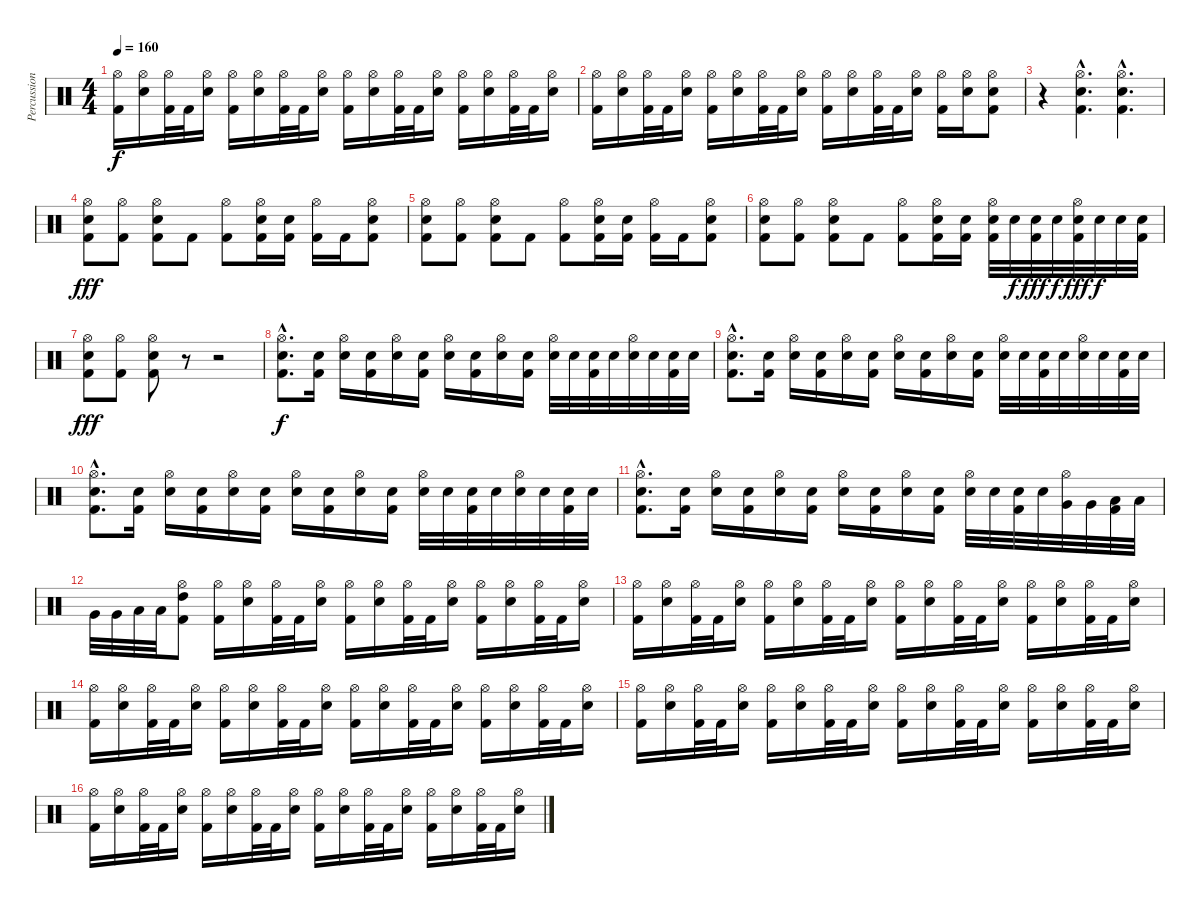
\track ("Percussions" "Percussion") {instrument percussion}
\staff {score}
\articulation defaults
\ts (4 4)
\tempo 160
\clef neutral
\ks c
("Hi-Hat (open)" "Kick (hit) 2").16{dy f} ("Hi-Hat (open)" "Electric Snare (hit)").16 ("Hi-Hat (open)" "Kick (hit) 2").32 "Kick (hit) 2".32 ("Hi-Hat (open)" "Electric Snare (hit)").16 ("Hi-Hat (open)" "Kick (hit) 2").16 ("Hi-Hat (open)" "Electric Snare (hit)").16 ("Hi-Hat (open)" "Kick (hit) 2").32 "Kick (hit) 2".32 ("Hi-Hat (open)" "Electric Snare (hit)").16 ("Hi-Hat (open)" "Kick (hit) 2").16 ("Hi-Hat (open)" "Electric Snare (hit)").16 ("Hi-Hat (open)" "Kick (hit) 2").32 "Kick (hit) 2".32 ("Hi-Hat (open)" "Electric Snare (hit)").16 ("Hi-Hat (open)" "Kick (hit) 2").16 ("Hi-Hat (open)" "Electric Snare (hit)").16 ("Hi-Hat (open)" "Kick (hit) 2").32 "Kick (hit) 2".32 ("Hi-Hat (open)" "Electric Snare (hit)").16 |
("Hi-Hat (open)" "Kick (hit) 2").16 ("Hi-Hat (open)" "Electric Snare (hit)").16 ("Hi-Hat (open)" "Kick (hit) 2").32 "Kick (hit) 2".32 ("Hi-Hat (open)" "Electric Snare (hit)").16 ("Hi-Hat (open)" "Kick (hit) 2").16 ("Hi-Hat (open)" "Electric Snare (hit)").16 ("Hi-Hat (open)" "Kick (hit) 2").32 "Kick (hit) 2".32 ("Hi-Hat (open)" "Electric Snare (hit)").16 ("Hi-Hat (open)" "Kick (hit) 2").16 ("Hi-Hat (open)" "Electric Snare (hit)").16 ("Hi-Hat (open)" "Kick (hit) 2").32 "Kick (hit) 2".32 ("Hi-Hat (open)" "Electric Snare (hit)").16 ("Hi-Hat (open)" "Kick (hit) 2").16 ("Hi-Hat (open)" "Electric Snare (hit)").16 ("Hi-Hat (open)" "Electric Snare (hit)" "Kick (hit) 2").8 |
r.4 ("Hi-Hat (open)"{hac} "Electric Snare (hit)"{hac} "Kick (hit) 2"{hac}).4{d} ("Hi-Hat (open)"{hac} "Electric Snare (hit)"{hac} "Kick (hit) 2"{hac}).4{d} |
("Hi-Hat (open)" "Electric Snare (hit)" "Kick (hit) 2").8{dy fff} ("Hi-Hat (open)" "Kick (hit) 2").8 ("Hi-Hat (open)" "Electric Snare (hit)" "Kick (hit) 2").8 "Kick (hit) 2".8 ("Hi-Hat (open)" "Kick (hit) 2").8 ("Hi-Hat (open)" "Electric Snare (hit)" "Kick (hit) 2").16 ("Electric Snare (hit)" "Kick (hit) 2").16 ("Hi-Hat (open)" "Kick (hit) 2").16 "Kick (hit) 2".16 ("Hi-Hat (open)" "Electric Snare (hit)" "Kick (hit) 2").8 |
("Hi-Hat (open)" "Electric Snare (hit)" "Kick (hit) 2").8 ("Hi-Hat (open)" "Kick (hit) 2").8 ("Hi-Hat (open)" "Electric Snare (hit)" "Kick (hit) 2").8 "Kick (hit) 2".8 ("Hi-Hat (open)" "Kick (hit) 2").8 ("Hi-Hat (open)" "Electric Snare (hit)" "Kick (hit) 2").16 ("Electric Snare (hit)" "Kick (hit) 2").16 ("Hi-Hat (open)" "Kick (hit) 2").16 "Kick (hit) 2".16 ("Hi-Hat (open)" "Electric Snare (hit)" "Kick (hit) 2").8 |
("Hi-Hat (open)" "Electric Snare (hit)" "Kick (hit) 2").8 ("Hi-Hat (open)" "Kick (hit) 2").8 ("Hi-Hat (open)" "Electric Snare (hit)" "Kick (hit) 2").8 "Kick (hit) 2".8 ("Hi-Hat (open)" "Kick (hit) 2").8 ("Hi-Hat (open)" "Electric Snare (hit)" "Kick (hit) 2").16 ("Electric Snare (hit)" "Kick (hit) 2").16 ("Hi-Hat (open)" "Electric Snare (hit)" "Kick (hit) 2").32 "Electric Snare (hit)".32{dy f} ("Electric Snare (hit)" "Kick (hit) 2").32{dy fff} "Electric Snare (hit)".32{dy f} ("Hi-Hat (open)" "Electric Snare (hit)" "Kick (hit) 2").32{dy fff} "Electric Snare (hit)".32{dy f} "Electric Snare (hit)".32 ("Electric Snare (hit)" "Kick (hit) 2").32 |
("Hi-Hat (open)" "Electric Snare (hit)" "Kick (hit) 2").8{dy fff} ("Hi-Hat (open)" "Kick (hit) 2").8 ("Hi-Hat (open)" "Electric Snare (hit)" "Kick (hit) 2").8 r.8 r.2 |
("Hi-Hat (open)"{hac} "Electric Snare (hit)"{hac} "Kick (hit) 2"{hac}).8{d dy f} ("Electric Snare (hit)" "Kick (hit) 2").16 ("Hi-Hat (open)" "Electric Snare (hit)").16 ("Electric Snare (hit)" "Kick (hit) 2").16 ("Hi-Hat (open)" "Electric Snare (hit)").16 ("Electric Snare (hit)" "Kick (hit) 2").16 ("Hi-Hat (open)" "Electric Snare (hit)").16 ("Electric Snare (hit)" "Kick (hit) 2").16 ("Hi-Hat (open)" "Electric Snare (hit)").16 ("Electric Snare (hit)" "Kick (hit) 2").16 ("Hi-Hat (open)" "Electric Snare (hit)").32 "Electric Snare (hit)".32 ("Electric Snare (hit)" "Kick (hit) 2").32 "Electric Snare (hit)".32 ("Hi-Hat (open)" "Electric Snare (hit)").32 "Electric Snare (hit)".32 ("Electric Snare (hit)" "Kick (hit) 2").32 "Electric Snare (hit)".32 |
("Hi-Hat (open)"{hac} "Electric Snare (hit)"{hac} "Kick (hit) 2"{hac}).8{d} ("Electric Snare (hit)" "Kick (hit) 2").16 ("Hi-Hat (open)" "Electric Snare (hit)").16 ("Electric Snare (hit)" "Kick (hit) 2").16 ("Hi-Hat (open)" "Electric Snare (hit)").16 ("Electric Snare (hit)" "Kick (hit) 2").16 ("Hi-Hat (open)" "Electric Snare (hit)").16 ("Electric Snare (hit)" "Kick (hit) 2").16 ("Hi-Hat (open)" "Electric Snare (hit)").16 ("Electric Snare (hit)" "Kick (hit) 2").16 ("Hi-Hat (open)" "Electric Snare (hit)").32 "Electric Snare (hit)".32 ("Electric Snare (hit)" "Kick (hit) 2").32 "Electric Snare (hit)".32 ("Hi-Hat (open)" "Electric Snare (hit)").32 "Electric Snare (hit)".32 ("Electric Snare (hit)" "Kick (hit) 2").32 "Electric Snare (hit)".32 |
("Hi-Hat (open)"{hac} "Electric Snare (hit)"{hac} "Kick (hit) 2"{hac}).8{d} ("Electric Snare (hit)" "Kick (hit) 2").16 ("Hi-Hat (open)" "Electric Snare (hit)").16 ("Electric Snare (hit)" "Kick (hit) 2").16 ("Hi-Hat (open)" "Electric Snare (hit)").16 ("Electric Snare (hit)" "Kick (hit) 2").16 ("Hi-Hat (open)" "Electric Snare (hit)").16 ("Electric Snare (hit)" "Kick (hit) 2").16 ("Hi-Hat (open)" "Electric Snare (hit)").16 ("Electric Snare (hit)" "Kick (hit) 2").16 ("Hi-Hat (open)" "Electric Snare (hit)").32 "Electric Snare (hit)".32 ("Electric Snare (hit)" "Kick (hit) 2").32 "Electric Snare (hit)".32 ("Hi-Hat (open)" "Electric Snare (hit)").32 "Electric Snare (hit)".32 ("Electric Snare (hit)" "Kick (hit) 2").32 "Electric Snare (hit)".32 |
("Hi-Hat (open)"{hac} "Electric Snare (hit)"{hac} "Kick (hit) 2"{hac}).8{d} ("Electric Snare (hit)" "Kick (hit) 2").16 ("Hi-Hat (open)" "Electric Snare (hit)").16 ("Electric Snare (hit)" "Kick (hit) 2").16 ("Hi-Hat (open)" "Electric Snare (hit)").16 ("Electric Snare (hit)" "Kick (hit) 2").16 ("Hi-Hat (open)" "Electric Snare (hit)").16 ("Electric Snare (hit)" "Kick (hit) 2").16 ("Hi-Hat (open)" "Electric Snare (hit)").16 ("Electric Snare (hit)" "Kick (hit) 2").16 ("Hi-Hat (open)" "Electric Snare (hit)").32 "Electric Snare (hit)".32 ("Electric Snare (hit)" "Kick (hit) 2").32 "Electric Snare (hit)".32 ("Hi-Hat (open)" "Very Low Tom (hit)").32 "Very Low Tom (hit)".32 ("Low Tom (hit)" "Kick (hit) 2").32 "Low Tom (hit)".32 |
"Very Low Tom (hit)".32 "Very Low Tom (hit)".32 "Low Tom (hit)".32 "Low Tom (hit)".32 ("Hi-Hat (open)" "High Tom (hit)" "Kick (hit) 2").8 ("Hi-Hat (open)" "Kick (hit) 2").16 ("Hi-Hat (open)" "Electric Snare (hit)").16 ("Hi-Hat (open)" "Kick (hit) 2").32 "Kick (hit) 2".32 ("Hi-Hat (open)" "Electric Snare (hit)").16 ("Hi-Hat (open)" "Kick (hit) 2").16 ("Hi-Hat (open)" "Electric Snare (hit)").16 ("Hi-Hat (open)" "Kick (hit) 2").32 "Kick (hit) 2".32 ("Hi-Hat (open)" "Electric Snare (hit)").16 ("Hi-Hat (open)" "Kick (hit) 2").16 ("Hi-Hat (open)" "Electric Snare (hit)").16 ("Hi-Hat (open)" "Kick (hit) 2").32 "Kick (hit) 2".32 ("Hi-Hat (open)" "Electric Snare (hit)").16 |
("Hi-Hat (open)" "Kick (hit) 2").16 ("Hi-Hat (open)" "Electric Snare (hit)").16 ("Hi-Hat (open)" "Kick (hit) 2").32 "Kick (hit) 2".32 ("Hi-Hat (open)" "Electric Snare (hit)").16 ("Hi-Hat (open)" "Kick (hit) 2").16 ("Hi-Hat (open)" "Electric Snare (hit)").16 ("Hi-Hat (open)" "Kick (hit) 2").32 "Kick (hit) 2".32 ("Hi-Hat (open)" "Electric Snare (hit)").16 ("Hi-Hat (open)" "Kick (hit) 2").16 ("Hi-Hat (open)" "Electric Snare (hit)").16 ("Hi-Hat (open)" "Kick (hit) 2").32 "Kick (hit) 2".32 ("Hi-Hat (open)" "Electric Snare (hit)").16 ("Hi-Hat (open)" "Kick (hit) 2").16 ("Hi-Hat (open)" "Electric Snare (hit)").16 ("Hi-Hat (open)" "Kick (hit) 2").32 "Kick (hit) 2".32 ("Hi-Hat (open)" "Electric Snare (hit)").16 |
("Hi-Hat (open)" "Kick (hit) 2").16 ("Hi-Hat (open)" "Electric Snare (hit)").16 ("Hi-Hat (open)" "Kick (hit) 2").32 "Kick (hit) 2".32 ("Hi-Hat (open)" "Electric Snare (hit)").16 ("Hi-Hat (open)" "Kick (hit) 2").16 ("Hi-Hat (open)" "Electric Snare (hit)").16 ("Hi-Hat (open)" "Kick (hit) 2").32 "Kick (hit) 2".32 ("Hi-Hat (open)" "Electric Snare (hit)").16 ("Hi-Hat (open)" "Kick (hit) 2").16 ("Hi-Hat (open)" "Electric Snare (hit)").16 ("Hi-Hat (open)" "Kick (hit) 2").32 "Kick (hit) 2".32 ("Hi-Hat (open)" "Electric Snare (hit)").16 ("Hi-Hat (open)" "Kick (hit) 2").16 ("Hi-Hat (open)" "Electric Snare (hit)").16 ("Hi-Hat (open)" "Kick (hit) 2").32 "Kick (hit) 2".32 ("Hi-Hat (open)" "Electric Snare (hit)").16 |
("Hi-Hat (open)" "Kick (hit) 2").16 ("Hi-Hat (open)" "Electric Snare (hit)").16 ("Hi-Hat (open)" "Kick (hit) 2").32 "Kick (hit) 2".32 ("Hi-Hat (open)" "Electric Snare (hit)").16 ("Hi-Hat (open)" "Kick (hit) 2").16 ("Hi-Hat (open)" "Electric Snare (hit)").16 ("Hi-Hat (open)" "Kick (hit) 2").32 "Kick (hit) 2".32 ("Hi-Hat (open)" "Electric Snare (hit)").16 ("Hi-Hat (open)" "Kick (hit) 2").16 ("Hi-Hat (open)" "Electric Snare (hit)").16 ("Hi-Hat (open)" "Kick (hit) 2").32 "Kick (hit) 2".32 ("Hi-Hat (open)" "Electric Snare (hit)").16 ("Hi-Hat (open)" "Kick (hit) 2").16 ("Hi-Hat (open)" "Electric Snare (hit)").16 ("Hi-Hat (open)" "Kick (hit) 2").32 "Kick (hit) 2".32 ("Hi-Hat (open)" "Electric Snare (hit)").16 |
("Hi-Hat (open)" "Kick (hit) 2").16 ("Hi-Hat (open)" "Electric Snare (hit)").16 ("Hi-Hat (open)" "Kick (hit) 2").32 "Kick (hit) 2".32 ("Hi-Hat (open)" "Electric Snare (hit)").16 ("Hi-Hat (open)" "Kick (hit) 2").16 ("Hi-Hat (open)" "Electric Snare (hit)").16 ("Hi-Hat (open)" "Kick (hit) 2").32 "Kick (hit) 2".32 ("Hi-Hat (open)" "Electric Snare (hit)").16 ("Hi-Hat (open)" "Kick (hit) 2").16 ("Hi-Hat (open)" "Electric Snare (hit)").16 ("Hi-Hat (open)" "Kick (hit) 2").32 "Kick (hit) 2".32 ("Hi-Hat (open)" "Electric Snare (hit)").16 ("Hi-Hat (open)" "Kick (hit) 2").16 ("Hi-Hat (open)" "Electric Snare (hit)").16 ("Hi-Hat (open)" "Kick (hit) 2").32 "Kick (hit) 2".32 ("Hi-Hat (open)" "Electric Snare (hit)").16
